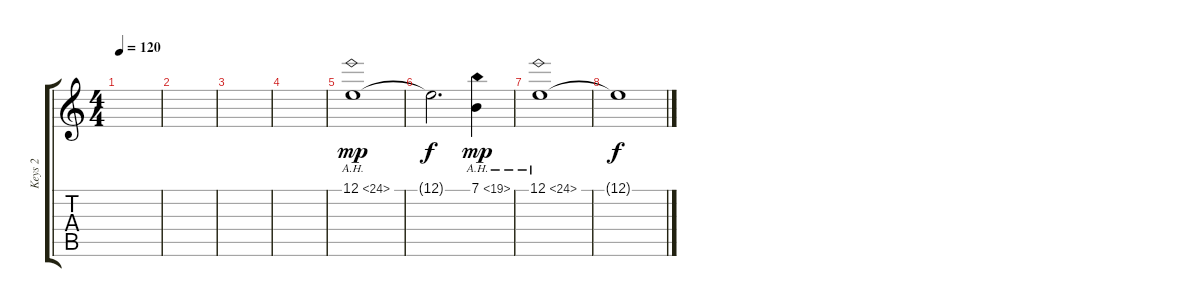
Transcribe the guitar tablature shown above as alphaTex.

\track ("Keys 2" "Keys 2") {instrument lead3calliope}
\staff {score tabs}
\tuning (E4 B3 G3 D3 A2 E2) {hide}
\ts (4 4)
\tempo 120
\clef g2
\ks c
|
|
|
|
12.1{ah 12}.1{dy mp volume 9} |
12.1{t}.2{d dy f} 7.1{ah 12}.4{dy mp} |
12.1{ah 12}.1 |
12.1{t}.1{dy f}
